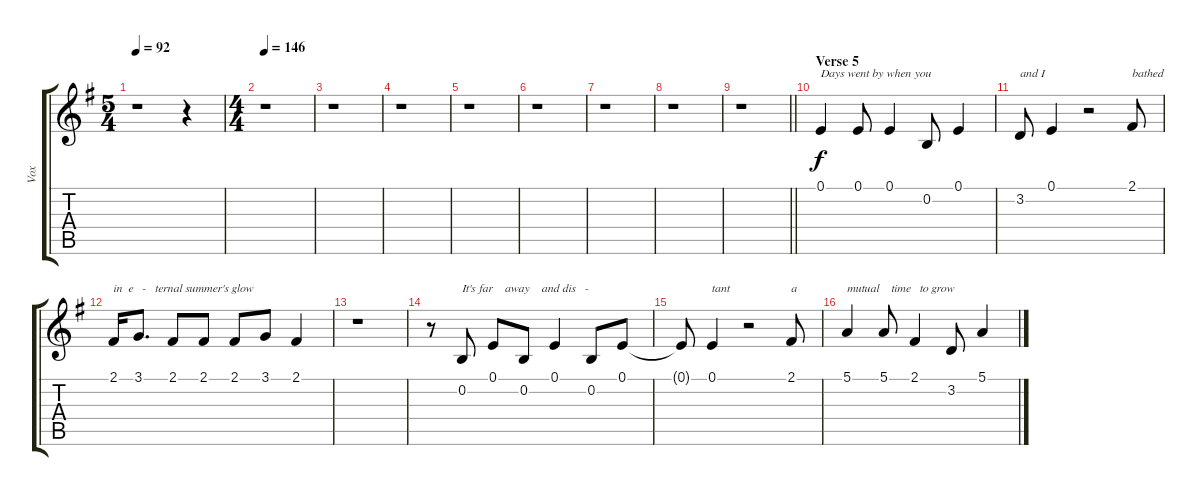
\track ("Vox" "Vox") {mute instrument violin}
\staff {score tabs}
\tuning (E4 B3 G3 D3 A2 E2) {hide}
\ts (5 4)
\tempo 92
\clef g2
\ks g
r.1{dy f} r.4 |
\ts (4 4)
\tempo 146
r.1 |
r.1 |
r.1 |
r.1 |
r.1 |
r.1 |
r.1 |
\barLineRight lightlight
r.1 |
\section ("" "Verse 5")
0.1.4{txt "Days went by when you"} 0.1.8 0.1.4 0.2.8 0.1.4 |
3.2.8{txt "and I"} 0.1.4 r.2 2.1.8{txt "bathed"} |
2.1.16{txt "in  e   -   ternal summer's glow"} 3.1.8{d} 2.1.8 2.1.8 2.1.8 3.1.8 2.1.4 |
r.1 |
r.8 0.2.8{txt "It's far    away    and dis   -"} 0.1.8 0.2.8 0.1.4 0.2.8 0.1.8 |
0.1{t}.8 0.1.4{txt "tant"} r.2 2.1.8{txt "a"} |
5.1.4{txt "mutual    time   to grow"} 5.1.8 2.1.4 3.2.8 5.1.4
